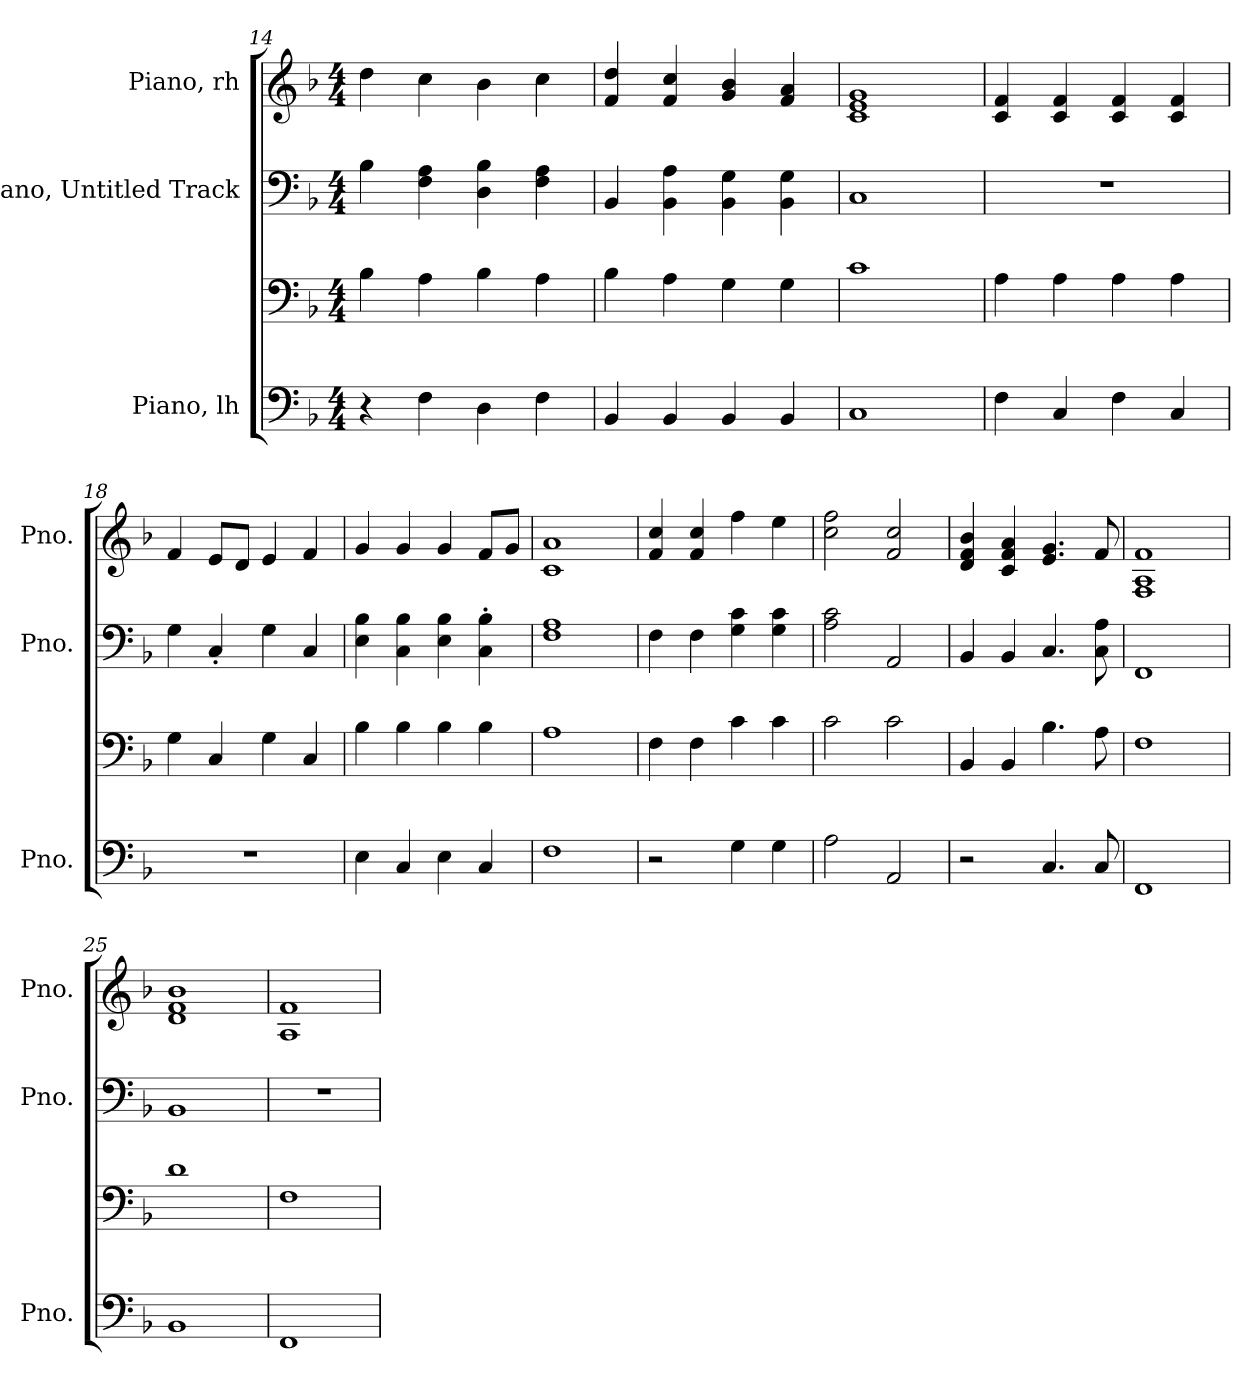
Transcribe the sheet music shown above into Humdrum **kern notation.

**kern	**kern	**kern	**kern
*part3	*part3	*part2	*part1
*staff4	*staff3	*staff2	*staff1
*I"Piano, lh	*	*I"Piano, Untitled Track	*I"Piano, rh
*I'Pno.	*	*I'Pno.	*I'Pno.
*clefF4	*clefF4	*clefF4	*clefG2
*k[b-]	*k[b-]	*k[b-]	*k[b-]
*M4/4	*M4/4	*M4/4	*M4/4
=14	=14	=14	=14
4r	4B-\	4B-\	4dd\
4F\	4A\	4F\ 4A\	4cc\
4D\	4B-\	4D\ 4B-\	4b-\
4F\	4A\	4F\ 4A\	4cc\
=15	=15	=15	=15
4BB-/	4B-\	4BB-/	4f/ 4dd/
4BB-/	4A\	4BB-\ 4A\	4f/ 4cc/
4BB-/	4G\	4BB-\ 4G\	4g/ 4b-/
4BB-/	4G\	4BB-\ 4G\	4f/ 4a/
=16	=16	=16	=16
1C	1c	1C	1c 1e 1g
=17	=17	=17	=17
4F\	4A\	1r	4c/ 4f/
4C/	4A\	.	4c/ 4f/
4F\	4A\	.	4c/ 4f/
4C/	4A\	.	4c/ 4f/
=18	=18	=18	=18
1r	4G\	4G\	4f/
.	4C/	4C'/	8e/L
.	.	.	8d/J
.	4G\	4G\	4e/
.	4C/	4C/	4f/
=19	=19	=19	=19
4E\	4B-\	4E\ 4B-\	4g/
4C/	4B-\	4C\ 4B-\	4g/
4E\	4B-\	4E\ 4B-\	4g/
4C/	4B-\	4C\' 4B-\'	8f/L
.	.	.	8g/J
=20	=20	=20	=20
1F	1A	1F 1A	1c 1a
!!LO:PB:g=z
=21	=21	=21	=21
2r	4F\	4F\	4f/ 4cc/
.	4F\	4F\	4f/ 4cc/
4G\	4c\	4G\ 4c\	4ff\
4G\	4c\	4G\ 4c\	4ee\
=22	=22	=22	=22
2A\	2c\	2A\ 2c\	2cc\ 2ff\
2AA/	2c\	2AA/	2f/ 2cc/
=23	=23	=23	=23
2r	4BB-/	4BB-/	4d/ 4f/ 4b-/
.	4BB-/	4BB-/	4c/ 4f/ 4a/
4.C/	4.B-\	4.C/	4.e/ 4.g/
8C/	8A\	8C\ 8A\	8f/
=24	=24	=24	=24
1FF	1F	1FF	1F 1A 1f
=25	=25	=25	=25
1BB-	1d	1BB-	1d 1f 1b-
=26	=26	=26	=26
1FF	1F	1r	1A 1f
=	=	=	=
*-	*-	*-	*-
